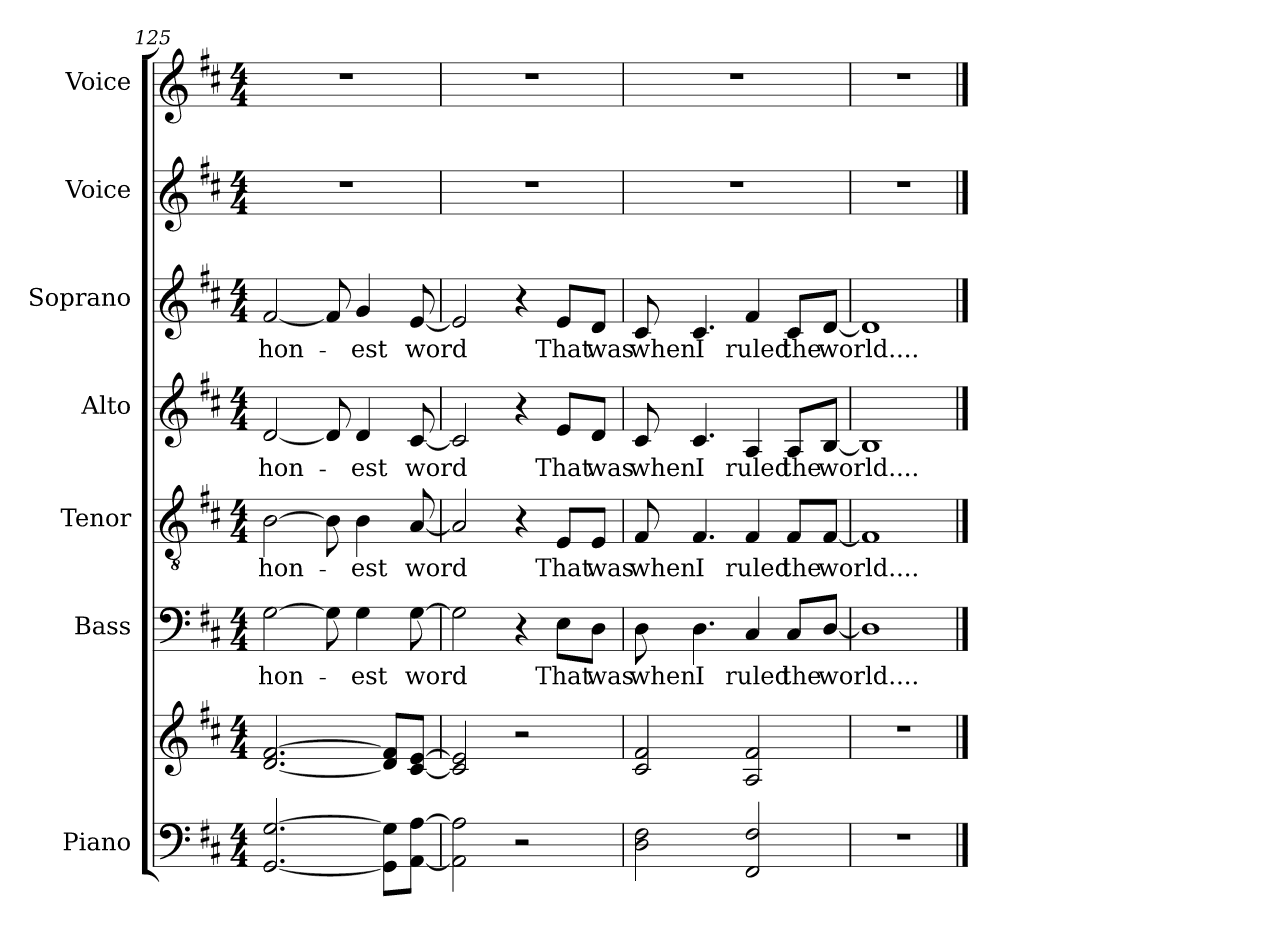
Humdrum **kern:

**kern	**kern	**kern	**text	**kern	**text	**kern	**text	**kern	**text	**kern	**kern
*part7	*part7	*part6	*part6	*part5	*part5	*part4	*part4	*part3	*part3	*part2	*part1
*staff8	*staff7	*staff6	*staff6	*staff5	*staff5	*staff4	*staff4	*staff3	*staff3	*staff2	*staff1
*I"Piano	*	*I"Bass	*	*I"Tenor	*	*I"Alto	*	*I"Soprano	*	*I"Voice	*I"Voice
*I'Pno.	*	*I'B.	*	*I'T.	*	*I'A.	*	*I'S.	*	*I'Vo.	*I'Vo.
*clefF4	*clefG2	*clefF4	*	*clefGv2	*	*clefG2	*	*clefG2	*	*clefG2	*clefG2
*k[f#c#]	*k[f#c#]	*k[f#c#]	*	*k[f#c#]	*	*k[f#c#]	*	*k[f#c#]	*	*k[f#c#]	*k[f#c#]
*M4/4	*M4/4	*M4/4	*	*M4/4	*	*M4/4	*	*M4/4	*	*M4/4	*M4/4
=125	=125	=125	=125	=125	=125	=125	=125	=125	=125	=125	=125
[2.GG/ [2.G/	[2.d/ [2.f#/	[2G\	hon-	[2B\	hon-	[2d/	hon-	[2f#/	hon-	1r	1r
.	.	8G\]	.	8B\]	.	8d/]	.	8f#/]	.	.	.
.	.	4G\	-est	4B\	-est	4d/	-est	4g/	-est	.	.
8GG\] 8G\]L	8d/] 8f#/]L	.	.	.	.	.	.	.	.	.	.
[8AA\ [8A\J	[8c#/ [8e/J	[8G\	word	[8A/	word	[8c#/	word	[8e/	word	.	.
=126	=126	=126	=126	=126	=126	=126	=126	=126	=126	=126	=126
2AA\] 2A\]	2c#/] 2e/]	2G\]	.	2A/]	.	2c#/]	.	2e/]	.	1r	1r
2r	2r	4r	.	4r	.	4r	.	4r	.	.	.
.	.	8E\L	That	8E/L	That	8e/L	That	8e/L	That	.	.
.	.	8D\J	was	8E/J	was	8d/J	was	8d/J	was	.	.
=127	=127	=127	=127	=127	=127	=127	=127	=127	=127	=127	=127
2D\ 2F#\	2c#/ 2f#/	8D\	when	8F#/	when	8c#/	when	8c#/	when	1r	1r
.	.	4.D\	I	4.F#/	I	4.c#/	I	4.c#/	I	.	.
2FF#/ 2F#/	2A/ 2f#/	4C#/	ruled	4F#/	ruled	4A/	ruled	4f#/	ruled	.	.
.	.	8C#/L	the	8F#/L	the	8A/L	the	8c#/L	the	.	.
.	.	[8D/J	world....	[8F#/J	world....	[8B/J	world....	[8d/J	world....	.	.
=128	=128	=128	=128	=128	=128	=128	=128	=128	=128	=128	=128
1r	1r	1D]	.	1F#]	.	1B]	.	1d]	.	1r	1r
==	==	==	==	==	==	==	==	==	==	==	==
*-	*-	*-	*-	*-	*-	*-	*-	*-	*-	*-	*-
